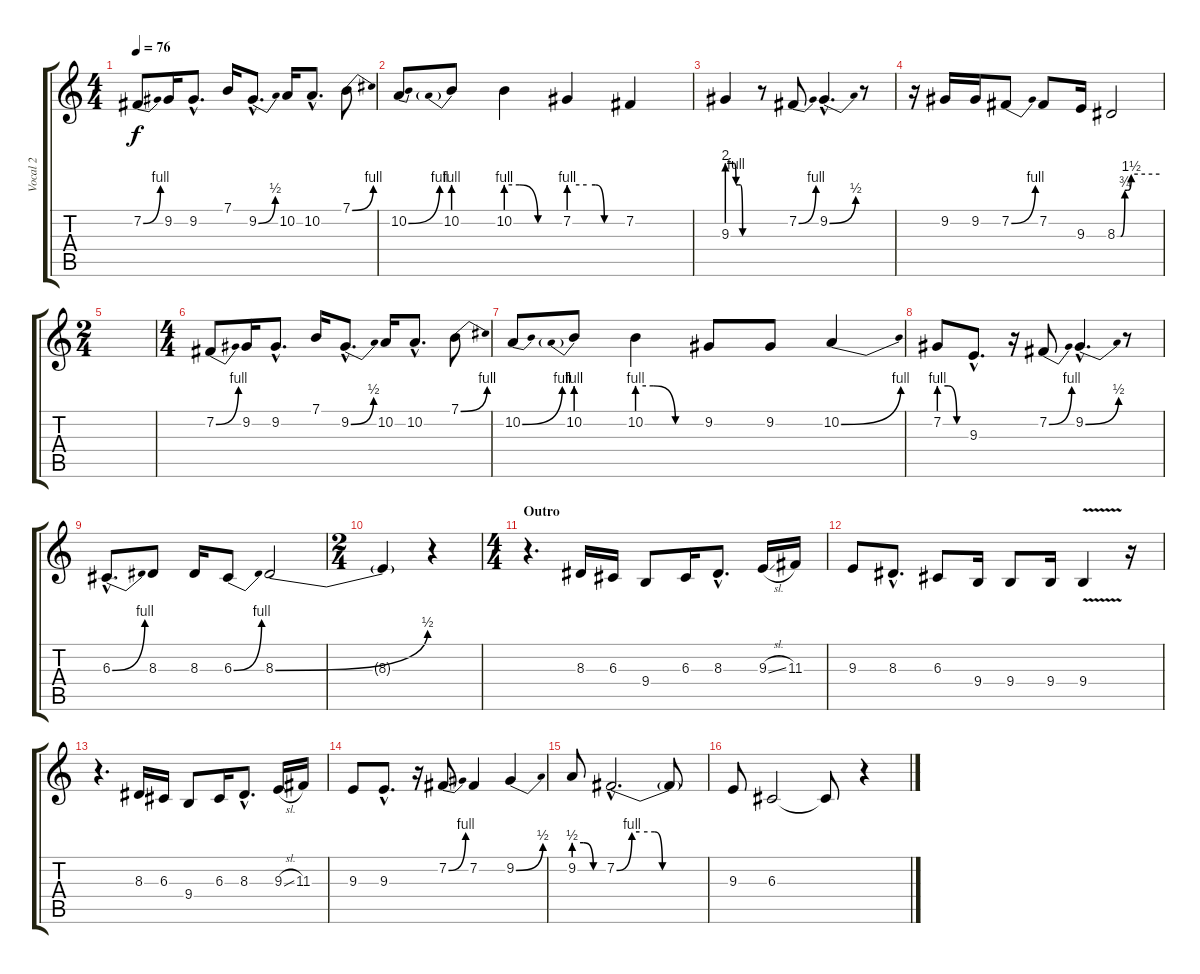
\track ("Vocal 2" "Vocal 2") {instrument englishhorn}
\staff {score tabs}
\tuning (E4 B3 G3 D3 A2 E2) {hide}
\ts (4 4)
\section ("" "")
\tempo 76
\clef g2
\ks c
7.2{be (bend 0 0 60 4)}.8{dy f} 9.2.16 9.2{hac}.8{d} 7.1.16 9.2{be (bend 0 0 60 2) hac}.8{d} 10.2.16 10.2{hac}.8{d} 7.1{be (bend 0 0 60 4)}.8 |
10.2{be (bend 0 0 60 4)}.8 10.2{be (prebend 0 4 60 4)}.8 10.2{be (custom 0 4 15 4 36 0 60 0)}.4 7.2{be (custom 0 4 20 4 30 4 40 0 60 0)}.4 7.2.4 |
9.3{be (custom 0 8 16 8 20 4 25 4 30 4 35 0 40 0 60 0)}.4 r.8 7.2{be (bend 0 0 60 4)}.8 9.2{be (bend 0 0 60 2) hac}.4{d} r.8 |
r.16 9.2.16 9.2.16 7.2{be (bend 0 0 60 4)}.8 7.2.8 9.3.16 8.3{be (custom 0 0 5 0 11 3 15 3 20 6 60 6)}.2 |
\ts (2 4)
|
\ts (4 4)
7.2{be (bend 0 0 60 4)}.8 9.2.16 9.2{hac}.8{d} 7.1.16 9.2{be (bend 0 0 60 2) hac}.8{d} 10.2.16 10.2{hac}.8{d} 7.1{be (bend 0 0 60 4)}.8 |
10.2{be (bend 0 0 60 4)}.8 10.2{be (prebend 0 4 60 4)}.8 10.2{be (custom 0 4 15 4 36 0 60 0)}.4 9.2.8 9.2.8 10.2{be (bend 0 0 60 4)}.4 |
7.2{be (custom 0 4 20 4 40 0 60 0)}.8 9.3{hac}.8{d} r.16 7.2{be (bend 0 0 60 4)}.8 9.2{be (bend 0 0 60 2) hac}.4{d} r.8 |
6.3{be (bend 0 0 60 4) hac}.8{d} 8.3.8 8.3.16 6.3{be (bend 0 0 60 4)}.8 8.3{be (bend 0 0 60 2)}.2 |
\ts (2 4)
8.3{t}.4 r.4 |
\ts (4 4)
\section ("" "Outro")
r.4{d} 8.3.16 6.3.16 9.4.8 6.3.16 8.3{hac}.8{d} 9.3{sl}.16 11.3.16 |
9.3.8 8.3{hac}.8{d} 6.3.8 9.4.16 9.4.8 9.4.16 9.4{v}.4 r.16 |
r.4{d} 8.3.16 6.3.16 9.4.8 6.3.16 8.3{hac}.8{d} 9.3{sl}.16 11.3.16 |
9.3.8 9.3{hac}.8{d} r.16 7.2{be (bend 0 0 60 4)}.8 7.2.4 9.2{be (bend 0 0 60 2)}.4 |
9.2{be (custom 0 2 20 2 40 0 60 0)}.8 7.2{be (custom 0 0 10 4 15 4 25 4 30 0 35 0 45 0 60 0) hac}.2{d} 7.2{t}.8 |
9.3.8 6.3.2 6.3{t}.8 r.4
